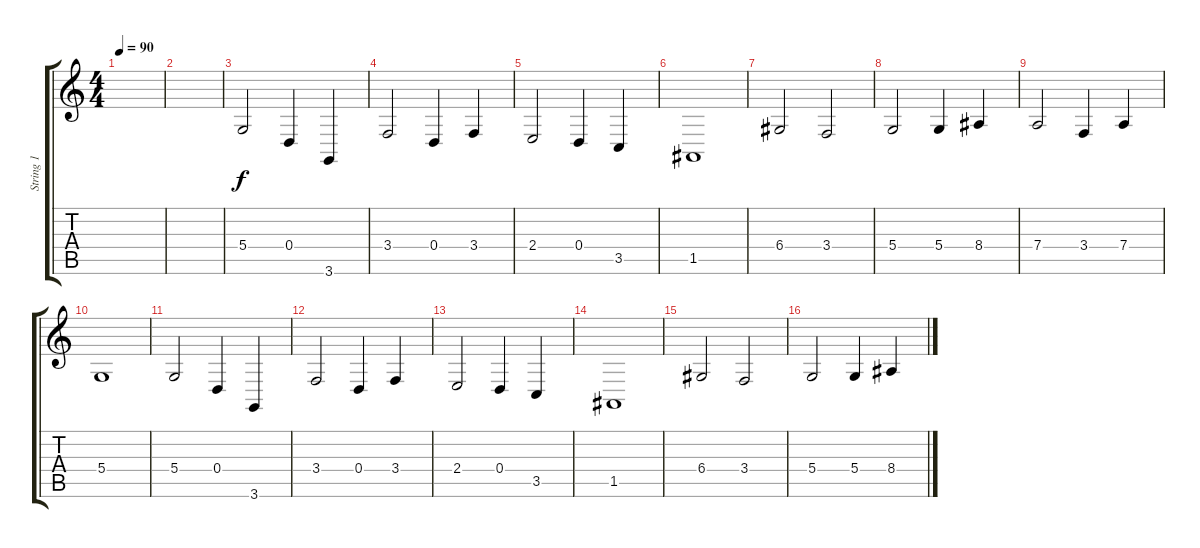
\track ("String 1" "String 1") {instrument stringensemble1}
\staff {score tabs}
\tuning (E4 B3 G3 D3 A2 E2) {hide}
\ts (4 4)
\tempo 90
\clef g2
\ks c
|
|
5.4.2 0.4.4 3.6.4 |
3.4.2 0.4.4 3.4.4 |
2.4.2 0.4.4 3.5.4 |
1.5.1 |
6.4.2 3.4.2 |
5.4.2 5.4.4 8.4.4 |
7.4.2 3.4.4 7.4.4 |
5.4.1 |
5.4.2 0.4.4 3.6.4 |
3.4.2 0.4.4 3.4.4 |
2.4.2 0.4.4 3.5.4 |
1.5.1 |
6.4.2 3.4.2 |
5.4.2 5.4.4 8.4.4
